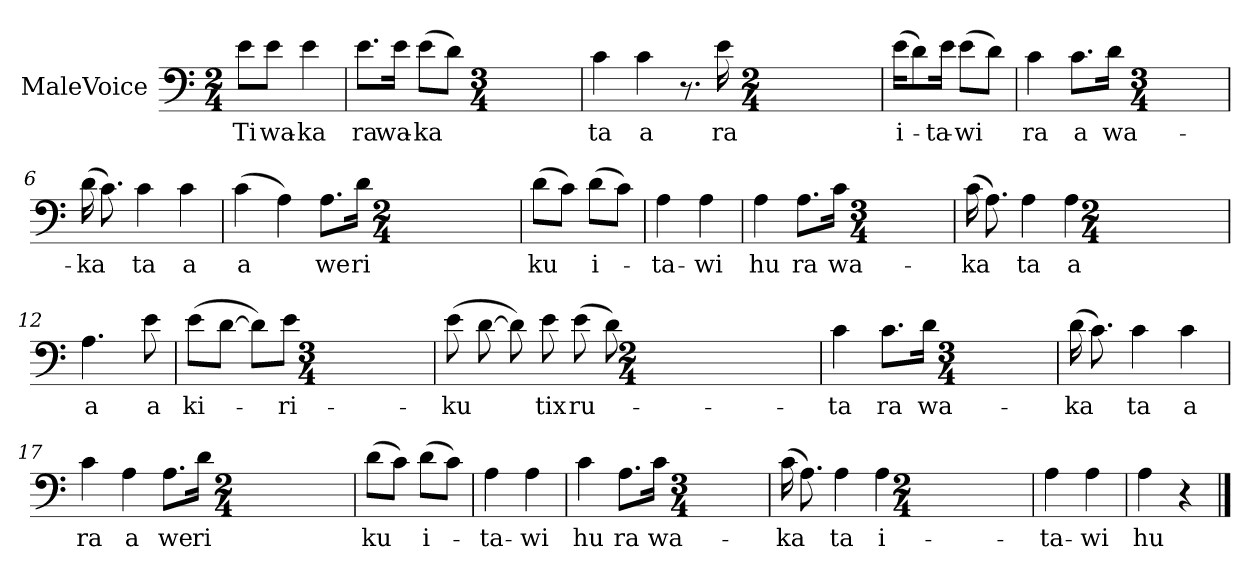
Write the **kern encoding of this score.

**kern	**text
*part1	*part1
*staff1	*staff1
*I"MaleVoice	*
*clefF4	*
*k[]	*
*M2/4	*
*MM120	*
=1	=1
8e\L	Ti
8e\J	wa-
4e	-ka
=2	=2
8.e\L	ra
16e\Jk	wa-
(8e\L	-ka
8d\J)	.
*M3/4	*
=3	=3
4c	ta
4c	a
8.r	.
16e	ra
*M2/4	*
=4	=4
(16e\KL	i-
8d\)	.
16e\Jk	-ta-
(8e\L	-wi
8d\J)	.
=5	=5
4c	ra
8.c\L	a
16d\Jk	wa-
*M3/4	*
=6	=6
(16d	-ka
8.c)	.
4c	ta
4c	a
=7	=7
(4c	a
4A)	.
8.A\L	we
16d\Jk	ri
*M2/4	*
=8	=8
(8d\L	ku
8c\J)	.
(8d\L	i-
8c\J)	.
=9	=9
4A	-ta-
4A	-wi
=10	=10
4A	hu
8.A\L	ra
16c\Jk	wa-
*M3/4	*
=11	=11
(16c	-ka
8.A)	.
4A	ta
4A	a
*M2/4	*
=12	=12
4.A	a
8e	a
=13	=13
(8e\L	ki-
[8d\J	.
8d\L])	.
8e\J	-ri-
*M3/4	*
=14	=14
(8e	-ku
[8d	.
8d])	.
8e	tix
(8e	ru-
8d)	.
*M2/4	*
=15	=15
4c	-ta
8.c\L	ra
16d\Jk	wa-
*M3/4	*
=16	=16
(16d	-ka
8.c)	.
4c	ta
4c	a
=17	=17
4c	ra
4A	a
8.A\L	we
16d\Jk	ri
*M2/4	*
=18	=18
(8d\L	ku
8c\J)	.
(8d\L	i-
8c\J)	.
=19	=19
4A	-ta-
4A	-wi
=20	=20
4c	hu
8.A\L	ra
16c\Jk	wa-
*M3/4	*
=21	=21
(16c	-ka
8.A)	.
4A	ta
4A	i-
*M2/4	*
=22	=22
4A	-ta-
4A	-wi
=23	=23
4A	hu
4r	.
==	==
*-	*-
